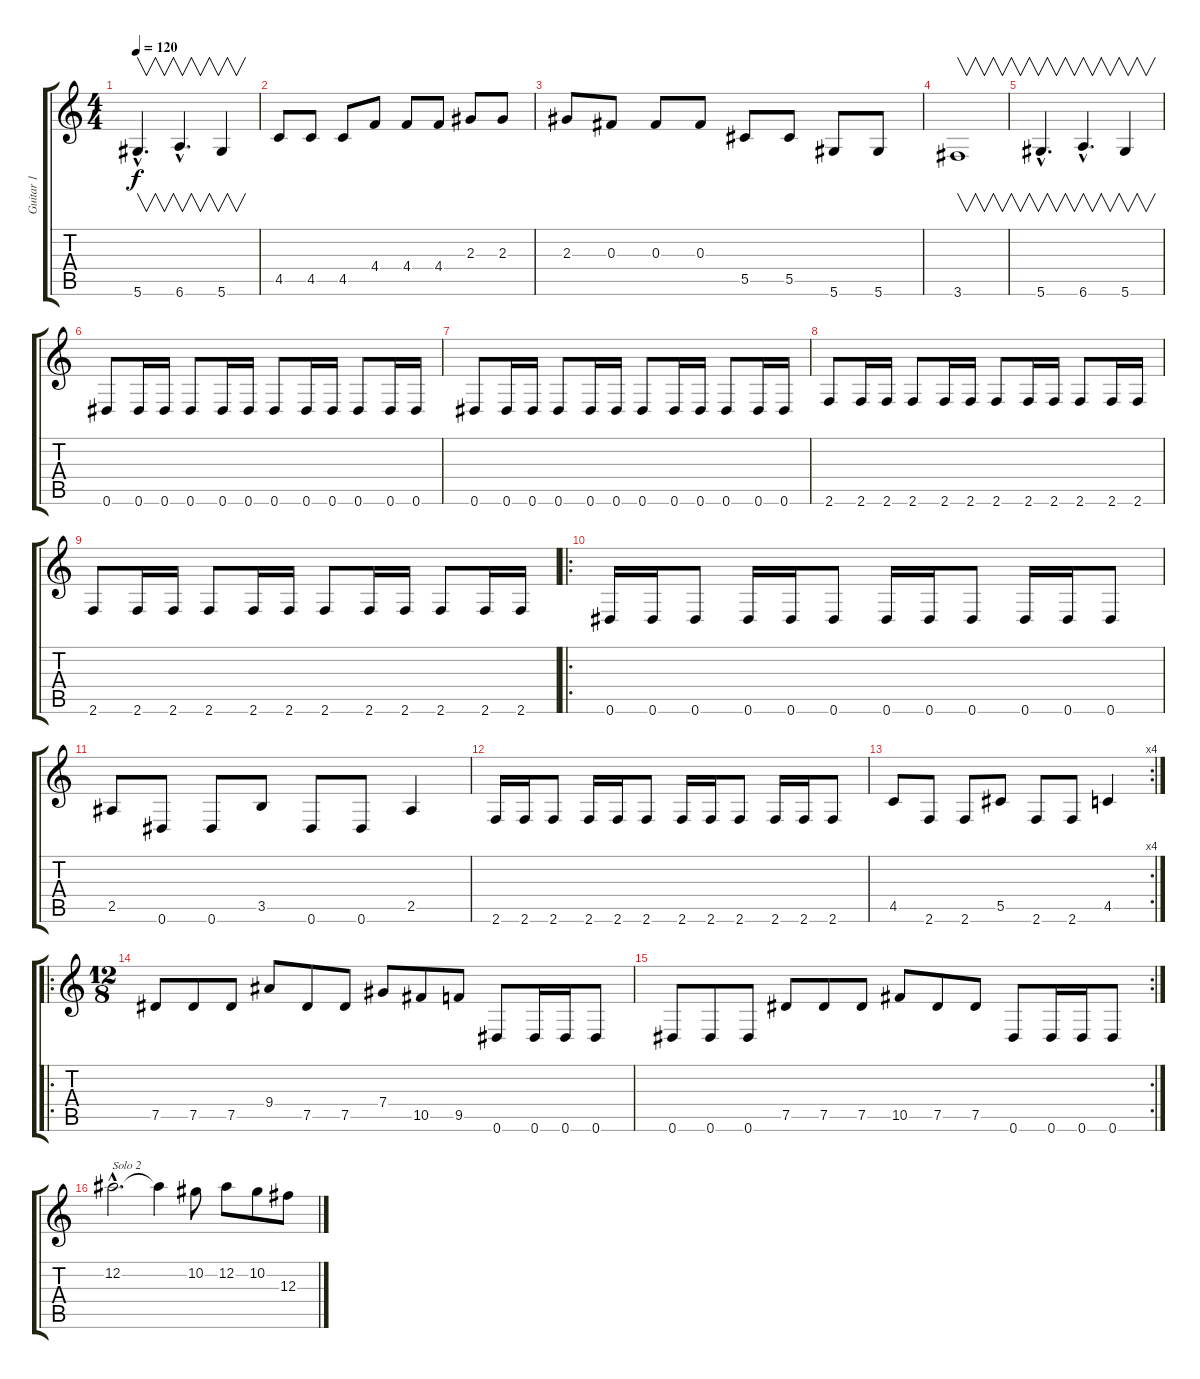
\track ("Guitar 1" "Guitar 1") {instrument distortionguitar}
\staff {score tabs}
\tuning (Eb4 Bb3 Gb3 Db3 Ab2 Eb2) {hide}
\ts (4 4)
\tempo 120
\clef g2
\ks c
5.6{hac}.4{v d dy f} 6.6{hac}.4{v d} 5.6.4{v} |
4.5.8 4.5.8 4.5.8 4.4.8 4.4.8 4.4.8 2.3.8 2.3.8 |
2.3.8 0.3.8 0.3.8 0.3.8 5.5.8 5.5.8 5.6.8 5.6.8 |
3.6.1{v} |
5.6{hac}.4{v d} 6.6{hac}.4{v d} 5.6.4{v} |
0.6.8 0.6.16 0.6.16 0.6.8 0.6.16 0.6.16 0.6.8 0.6.16 0.6.16 0.6.8 0.6.16 0.6.16 |
0.6.8 0.6.16 0.6.16 0.6.8 0.6.16 0.6.16 0.6.8 0.6.16 0.6.16 0.6.8 0.6.16 0.6.16 |
2.6.8 2.6.16 2.6.16 2.6.8 2.6.16 2.6.16 2.6.8 2.6.16 2.6.16 2.6.8 2.6.16 2.6.16 |
2.6.8 2.6.16 2.6.16 2.6.8 2.6.16 2.6.16 2.6.8 2.6.16 2.6.16 2.6.8 2.6.16 2.6.16 |
\ro
0.6.16 0.6.16 0.6.8 0.6.16 0.6.16 0.6.8 0.6.16 0.6.16 0.6.8 0.6.16 0.6.16 0.6.8 |
2.5.8 0.6.8 0.6.8 3.5.8 0.6.8 0.6.8 2.5.4 |
2.6.16 2.6.16 2.6.8 2.6.16 2.6.16 2.6.8 2.6.16 2.6.16 2.6.8 2.6.16 2.6.16 2.6.8 |
\rc 4
4.5.8 2.6.8 2.6.8 5.5.8 2.6.8 2.6.8 4.5.4 |
\ro
\ts (12 8)
7.5.8 7.5.8 7.5.8 9.4.8 7.5.8 7.5.8 7.4.8 10.5.8 9.5.8 0.6.8 0.6.16 0.6.16 0.6.8 |
\rc 2
0.6.8 0.6.8 0.6.8 7.5.8 7.5.8 7.5.8 10.5.8 7.5.8 7.5.8 0.6.8 0.6.16 0.6.16 0.6.8 |
12.2{hac}.2{d txt "Solo 2"} 12.2{t}.4 10.2.8 12.2.8 10.2.8 12.3.8
